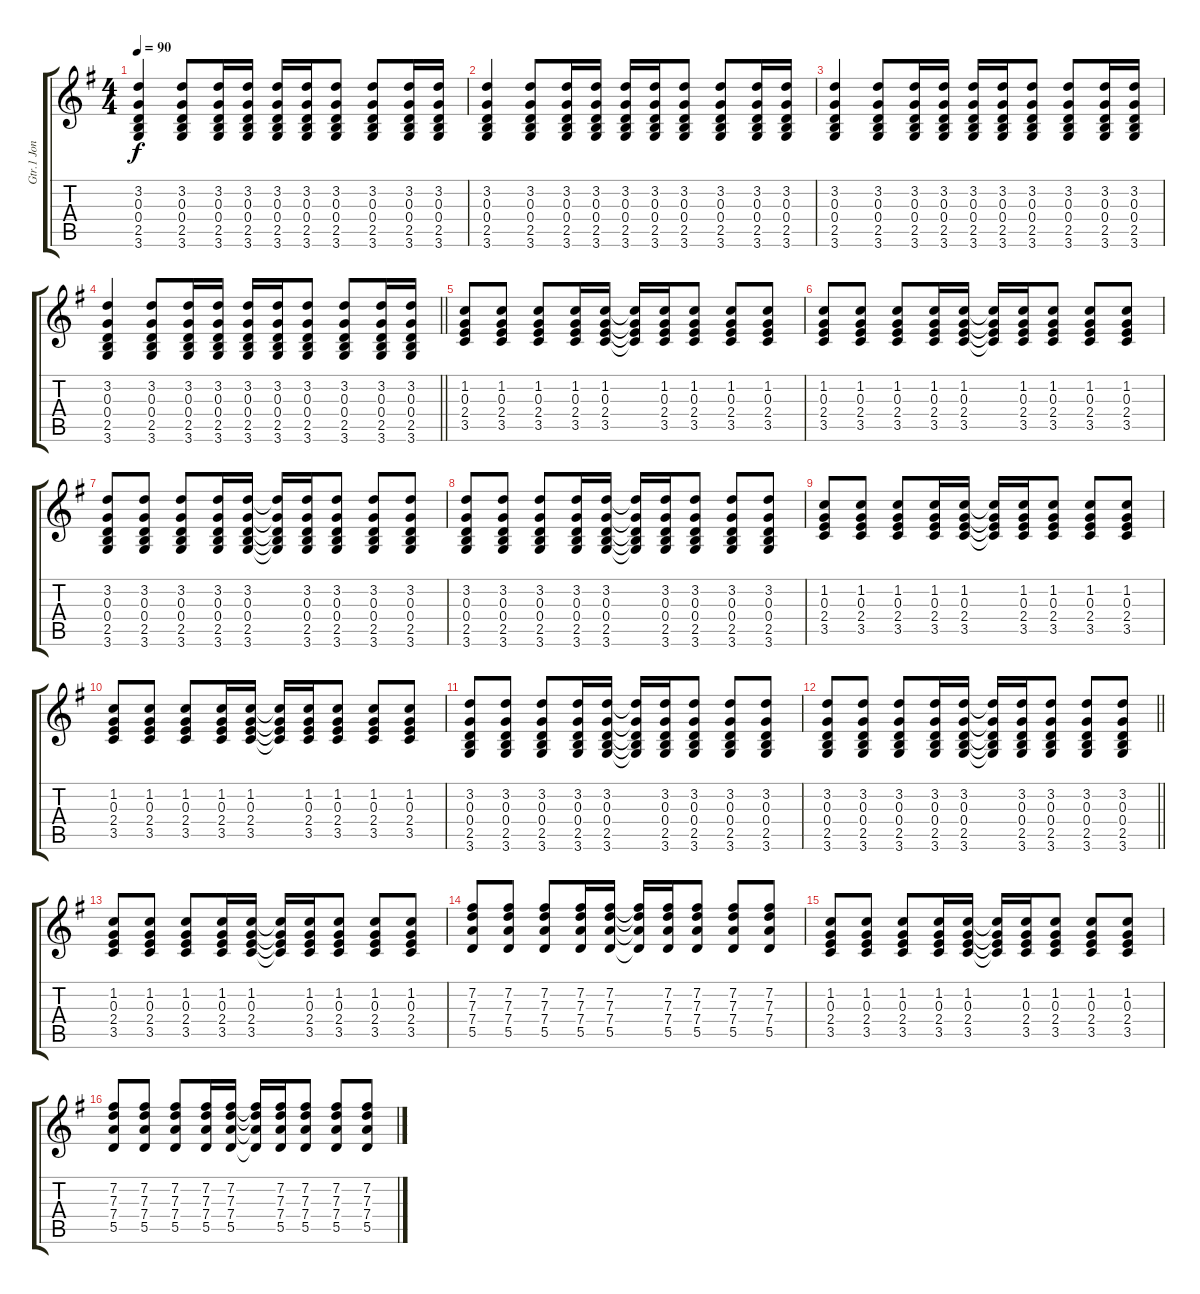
\track ("Gtr.1 Jon Acoustic" "Gtr.1 Jon ") {instrument acousticguitarsteel}
\staff {score tabs}
\tuning (E4 B3 G3 D3 A2 E2) {hide}
\ts (4 4)
\tempo 90
\clef g2
\ks g
(3.2 0.3 0.4 2.5 3.6).4{dy f instrument acousticguitarsteel} (3.2 0.3 0.4 2.5 3.6).8 (3.2 0.3 0.4 2.5 3.6).16 (3.2 0.3 0.4 2.5 3.6).16 (3.2 0.3 0.4 2.5 3.6).16 (3.2 0.3 0.4 2.5 3.6).16 (3.2 0.3 0.4 2.5 3.6).8 (3.2 0.3 0.4 2.5 3.6).8 (3.2 0.3 0.4 2.5 3.6).16 (3.2 0.3 0.4 2.5 3.6).16 |
(3.2 0.3 0.4 2.5 3.6).4 (3.2 0.3 0.4 2.5 3.6).8 (3.2 0.3 0.4 2.5 3.6).16 (3.2 0.3 0.4 2.5 3.6).16 (3.2 0.3 0.4 2.5 3.6).16 (3.2 0.3 0.4 2.5 3.6).16 (3.2 0.3 0.4 2.5 3.6).8 (3.2 0.3 0.4 2.5 3.6).8 (3.2 0.3 0.4 2.5 3.6).16 (3.2 0.3 0.4 2.5 3.6).16 |
(3.2 0.3 0.4 2.5 3.6).4 (3.2 0.3 0.4 2.5 3.6).8 (3.2 0.3 0.4 2.5 3.6).16 (3.2 0.3 0.4 2.5 3.6).16 (3.2 0.3 0.4 2.5 3.6).16 (3.2 0.3 0.4 2.5 3.6).16 (3.2 0.3 0.4 2.5 3.6).8 (3.2 0.3 0.4 2.5 3.6).8 (3.2 0.3 0.4 2.5 3.6).16 (3.2 0.3 0.4 2.5 3.6).16 |
\barLineRight lightlight
(3.2 0.3 0.4 2.5 3.6).4 (3.2 0.3 0.4 2.5 3.6).8 (3.2 0.3 0.4 2.5 3.6).16 (3.2 0.3 0.4 2.5 3.6).16 (3.2 0.3 0.4 2.5 3.6).16 (3.2 0.3 0.4 2.5 3.6).16 (3.2 0.3 0.4 2.5 3.6).8 (3.2 0.3 0.4 2.5 3.6).8 (3.2 0.3 0.4 2.5 3.6).16 (3.2 0.3 0.4 2.5 3.6).16 |
(1.2 0.3 2.4 3.5).8 (1.2 0.3 2.4 3.5).8 (1.2 0.3 2.4 3.5).8 (1.2 0.3 2.4 3.5).16 (1.2 0.3 2.4 3.5).16 (1.2{t} 0.3{t} 2.4{t} 3.5{t}).16 (1.2 0.3 2.4 3.5).16 (1.2 0.3 2.4 3.5).8 (1.2 0.3 2.4 3.5).8 (1.2 0.3 2.4 3.5).8 |
(1.2 0.3 2.4 3.5).8 (1.2 0.3 2.4 3.5).8 (1.2 0.3 2.4 3.5).8 (1.2 0.3 2.4 3.5).16 (1.2 0.3 2.4 3.5).16 (1.2{t} 0.3{t} 2.4{t} 3.5{t}).16 (1.2 0.3 2.4 3.5).16 (1.2 0.3 2.4 3.5).8 (1.2 0.3 2.4 3.5).8 (1.2 0.3 2.4 3.5).8 |
(3.2 0.3 0.4 2.5 3.6).8 (3.2 0.3 0.4 2.5 3.6).8 (3.2 0.3 0.4 2.5 3.6).8 (3.2 0.3 0.4 2.5 3.6).16 (3.2 0.3 0.4 2.5 3.6).16 (3.2{t} 0.3{t} 0.4{t} 2.5{t} 3.6{t}).16 (3.2 0.3 0.4 2.5 3.6).16 (3.2 0.3 0.4 2.5 3.6).8 (3.2 0.3 0.4 2.5 3.6).8 (3.2 0.3 0.4 2.5 3.6).8 |
(3.2 0.3 0.4 2.5 3.6).8 (3.2 0.3 0.4 2.5 3.6).8 (3.2 0.3 0.4 2.5 3.6).8 (3.2 0.3 0.4 2.5 3.6).16 (3.2 0.3 0.4 2.5 3.6).16 (3.2{t} 0.3{t} 0.4{t} 2.5{t} 3.6{t}).16 (3.2 0.3 0.4 2.5 3.6).16 (3.2 0.3 0.4 2.5 3.6).8 (3.2 0.3 0.4 2.5 3.6).8 (3.2 0.3 0.4 2.5 3.6).8 |
(1.2 0.3 2.4 3.5).8 (1.2 0.3 2.4 3.5).8 (1.2 0.3 2.4 3.5).8 (1.2 0.3 2.4 3.5).16 (1.2 0.3 2.4 3.5).16 (1.2{t} 0.3{t} 2.4{t} 3.5{t}).16 (1.2 0.3 2.4 3.5).16 (1.2 0.3 2.4 3.5).8 (1.2 0.3 2.4 3.5).8 (1.2 0.3 2.4 3.5).8 |
(1.2 0.3 2.4 3.5).8 (1.2 0.3 2.4 3.5).8 (1.2 0.3 2.4 3.5).8 (1.2 0.3 2.4 3.5).16 (1.2 0.3 2.4 3.5).16 (1.2{t} 0.3{t} 2.4{t} 3.5{t}).16 (1.2 0.3 2.4 3.5).16 (1.2 0.3 2.4 3.5).8 (1.2 0.3 2.4 3.5).8 (1.2 0.3 2.4 3.5).8 |
(3.2 0.3 0.4 2.5 3.6).8 (3.2 0.3 0.4 2.5 3.6).8 (3.2 0.3 0.4 2.5 3.6).8 (3.2 0.3 0.4 2.5 3.6).16 (3.2 0.3 0.4 2.5 3.6).16 (3.2{t} 0.3{t} 0.4{t} 2.5{t} 3.6{t}).16 (3.2 0.3 0.4 2.5 3.6).16 (3.2 0.3 0.4 2.5 3.6).8 (3.2 0.3 0.4 2.5 3.6).8 (3.2 0.3 0.4 2.5 3.6).8 |
\barLineRight lightlight
(3.2 0.3 0.4 2.5 3.6).8 (3.2 0.3 0.4 2.5 3.6).8 (3.2 0.3 0.4 2.5 3.6).8 (3.2 0.3 0.4 2.5 3.6).16 (3.2 0.3 0.4 2.5 3.6).16 (3.2{t} 0.3{t} 0.4{t} 2.5{t} 3.6{t}).16 (3.2 0.3 0.4 2.5 3.6).16 (3.2 0.3 0.4 2.5 3.6).8 (3.2 0.3 0.4 2.5 3.6).8 (3.2 0.3 0.4 2.5 3.6).8 |
(1.2 0.3 2.4 3.5).8 (1.2 0.3 2.4 3.5).8 (1.2 0.3 2.4 3.5).8 (1.2 0.3 2.4 3.5).16 (1.2 0.3 2.4 3.5).16 (1.2{t} 0.3{t} 2.4{t} 3.5{t}).16 (1.2 0.3 2.4 3.5).16 (1.2 0.3 2.4 3.5).8 (1.2 0.3 2.4 3.5).8 (1.2 0.3 2.4 3.5).8 |
(7.2 7.3 7.4 5.5).8 (7.2 7.3 7.4 5.5).8 (7.2 7.3 7.4 5.5).8 (7.2 7.3 7.4 5.5).16 (7.2 7.3 7.4 5.5).16 (7.2{t} 7.3{t} 7.4{t} 5.5{t}).16 (7.2 7.3 7.4 5.5).16 (7.2 7.3 7.4 5.5).8 (7.2 7.3 7.4 5.5).8 (7.2 7.3 7.4 5.5).8 |
(1.2 0.3 2.4 3.5).8 (1.2 0.3 2.4 3.5).8 (1.2 0.3 2.4 3.5).8 (1.2 0.3 2.4 3.5).16 (1.2 0.3 2.4 3.5).16 (1.2{t} 0.3{t} 2.4{t} 3.5{t}).16 (1.2 0.3 2.4 3.5).16 (1.2 0.3 2.4 3.5).8 (1.2 0.3 2.4 3.5).8 (1.2 0.3 2.4 3.5).8 |
(7.2 7.3 7.4 5.5).8 (7.2 7.3 7.4 5.5).8 (7.2 7.3 7.4 5.5).8 (7.2 7.3 7.4 5.5).16 (7.2 7.3 7.4 5.5).16 (7.2{t} 7.3{t} 7.4{t} 5.5{t}).16 (7.2 7.3 7.4 5.5).16 (7.2 7.3 7.4 5.5).8 (7.2 7.3 7.4 5.5).8 (7.2 7.3 7.4 5.5).8
